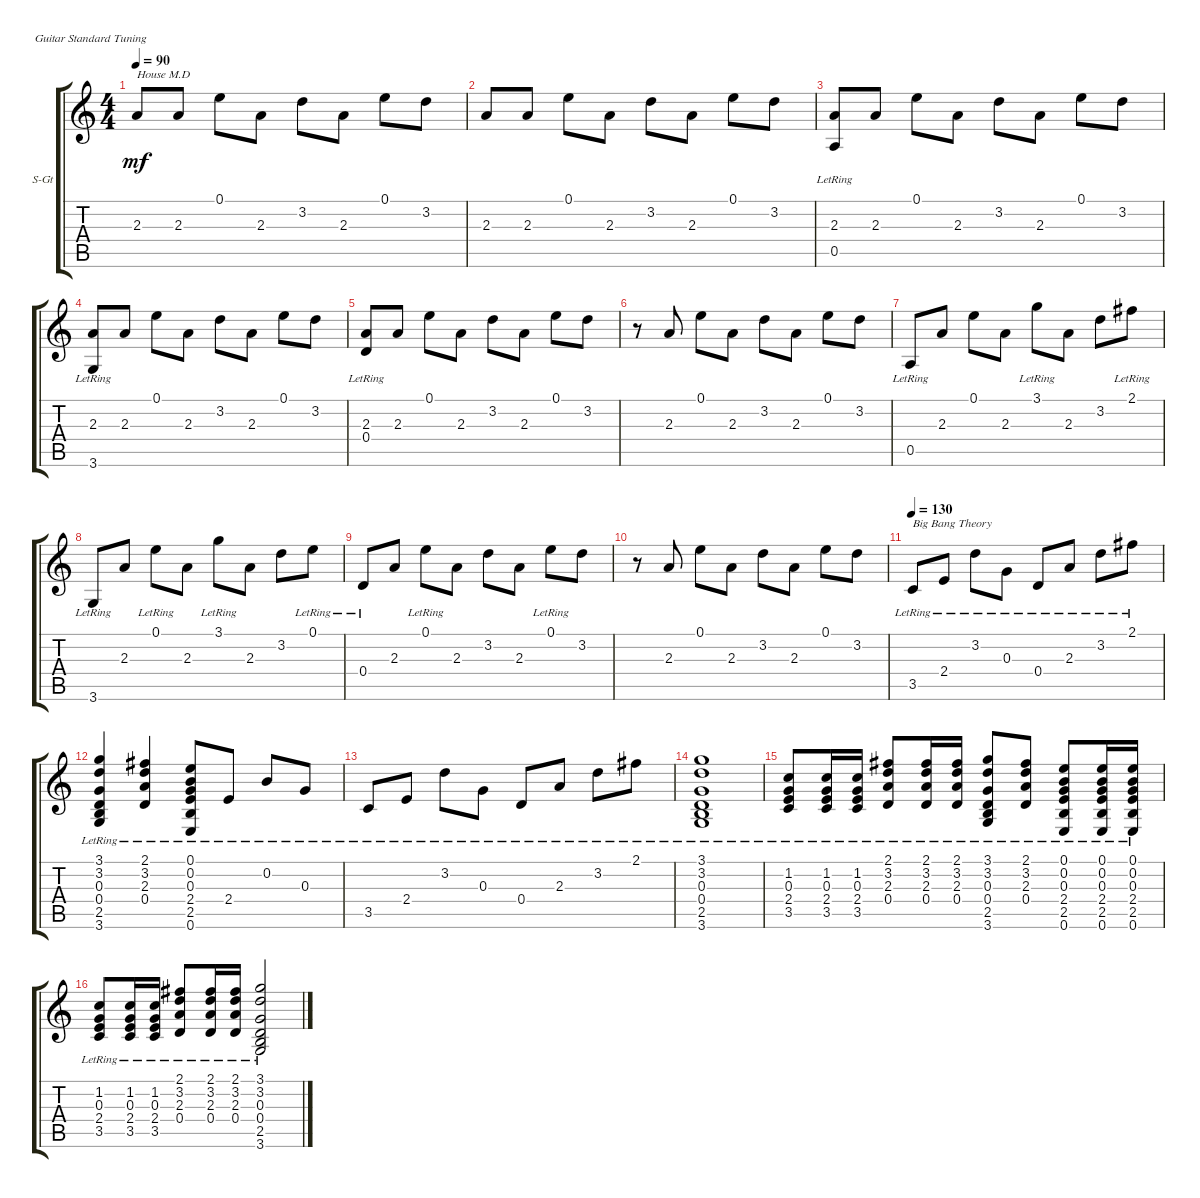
\defaultSystemsLayout 4
\bracketExtendMode groupsimilarinstruments
\firstSystemTrackNameOrientation horizontal
\otherSystemsTrackNameOrientation horizontal
\track ("Steel Guitar" "S-Gt") {instrument acousticguitarsteel}
\staff {score tabs}
\tuning (E4 B3 G3 D3 A2 E2)
\ts (4 4)
\tempo 90
\clef g2
\ks c
2.3.8{txt "House M.D" dy mf instrument acousticguitarsteel} 2.3.8 0.1.8 2.3.8 3.2.8 2.3.8 0.1.8 3.2.8 |
2.3.8 2.3.8 0.1.8 2.3.8 3.2.8 2.3.8 0.1.8 3.2.8 |
(2.3{lr} 0.5{lr}).8 2.3.8 0.1.8 2.3.8 3.2.8 2.3.8 0.1.8 3.2.8 |
(2.3 3.6{lr}).8 2.3.8 0.1.8 2.3.8 3.2.8 2.3.8 0.1.8 3.2.8 |
(2.3 0.4{lr}).8 2.3.8 0.1.8 2.3.8 3.2.8 2.3.8 0.1.8 3.2.8 |
r.8 2.3.8 0.1.8 2.3.8 3.2.8 2.3.8 0.1.8 3.2.8 |
0.5{lr}.8 2.3.8 0.1.8 2.3.8 3.1{lr}.8 2.3.8 3.2.8 2.1{lr}.8 |
3.6{lr}.8 2.3.8 0.1{lr}.8 2.3.8 3.1{lr}.8 2.3.8 3.2.8 0.1{lr}.8 |
0.4{lr}.8 2.3.8 0.1{lr}.8 2.3.8 3.2.8 2.3.8 0.1{lr}.8 3.2.8 |
r.8 2.3.8 0.1.8 2.3.8 3.2.8 2.3.8 0.1.8 3.2.8 |
\tempo 130
3.5{lr}.8{txt "Big Bang Theory"} 2.4{lr}.8 3.2{lr}.8 0.3{lr}.8 0.4{lr}.8 2.3{lr}.8 3.2{lr}.8 2.1{lr}.8 |
(3.6{lr} 2.5{lr} 0.4{lr} 0.3{lr} 3.2{lr} 3.1{lr}).4 (0.4{lr} 2.3{lr} 2.1{lr} 3.2{lr}).4 (2.5{lr} 2.4{lr} 0.3{lr} 0.2{lr} 0.1{lr} 0.6{lr}).8 2.4{lr}.8 0.2{lr}.8 0.3{lr}.8 |
3.5{lr}.8 2.4{lr}.8 3.2{lr}.8 0.3{lr}.8 0.4{lr}.8 2.3{lr}.8 3.2{lr}.8 2.1{lr}.8 |
(3.6{lr} 2.5{lr} 0.4{lr} 0.3{lr} 3.2{lr} 3.1{lr}).1 |
(3.5{lr} 2.4{lr} 0.3{lr} 1.2{lr}).8 (3.5{lr} 2.4{lr} 0.3{lr} 1.2{lr}).16 (3.5{lr} 2.4{lr} 0.3{lr} 1.2{lr}).16 (2.3{lr} 0.4{lr} 3.2{lr} 2.1{lr}).8 (2.3{lr} 0.4{lr} 3.2{lr} 2.1{lr}).16 (2.3{lr} 0.4{lr} 3.2{lr} 2.1{lr}).16 (3.6{lr} 2.5{lr} 0.4{lr} 0.3{lr} 3.2{lr} 3.1{lr}).8 (0.4{lr} 2.3{lr} 2.1{lr} 3.2{lr}).8 (2.5{lr} 2.4{lr} 0.3{lr} 0.2{lr} 0.1{lr} 0.6{lr}).8 (2.5{lr} 2.4{lr} 0.3{lr} 0.2{lr} 0.1{lr} 0.6{lr}).16 (2.5{lr} 2.4{lr} 0.3{lr} 0.2{lr} 0.1{lr} 0.6{lr}).16 |
(3.5{lr} 2.4{lr} 0.3{lr} 1.2{lr}).8 (3.5{lr} 2.4{lr} 0.3{lr} 1.2{lr}).16 (3.5{lr} 2.4{lr} 0.3{lr} 1.2{lr}).16 (2.3{lr} 0.4{lr} 3.2{lr} 2.1{lr}).8 (2.3{lr} 0.4{lr} 3.2{lr} 2.1{lr}).16 (2.3{lr} 0.4{lr} 3.2{lr} 2.1{lr}).16 (3.6{lr} 2.5{lr} 0.4{lr} 0.3{lr} 3.2{lr} 3.1{lr}).2
